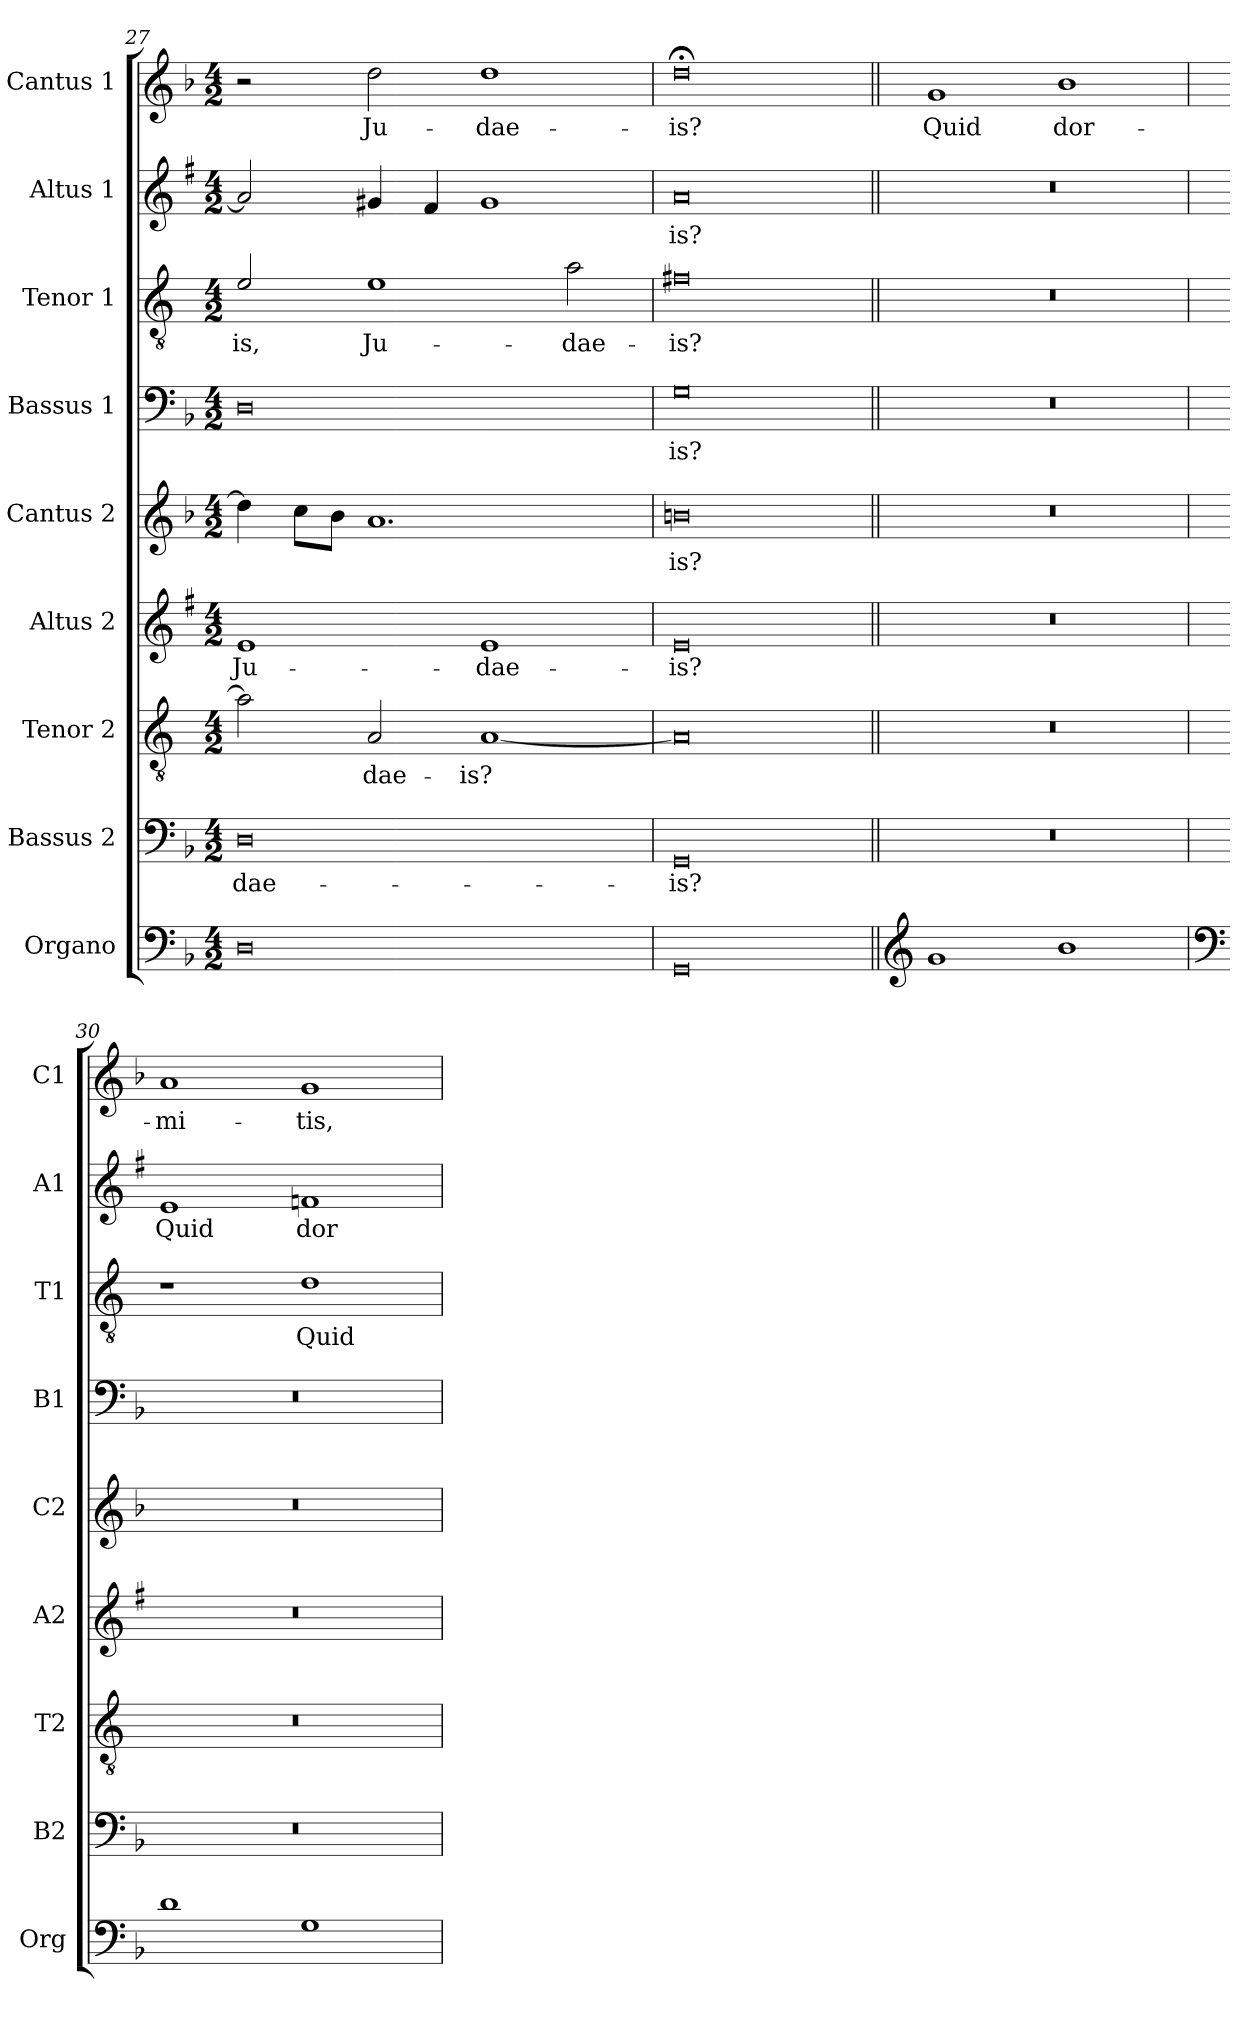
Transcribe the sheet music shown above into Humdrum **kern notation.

**kern	**kern	**text	**kern	**text	**kern	**text	**kern	**text	**kern	**text	**kern	**text	**kern	**text	**kern	**text
*part9	*part8	*part8	*part7	*part7	*part6	*part6	*part5	*part5	*part4	*part4	*part3	*part3	*part2	*part2	*part1	*part1
*staff9	*staff8	*staff8	*staff7	*staff7	*staff6	*staff6	*staff5	*staff5	*staff4	*staff4	*staff3	*staff3	*staff2	*staff2	*staff1	*staff1
*I"Organo	*I"Bassus 2	*	*I"Tenor 2	*	*I"Altus 2	*	*I"Cantus 2	*	*I"Bassus 1	*	*I"Tenor 1	*	*I"Altus 1	*	*I"Cantus 1	*
*I'Org	*I'B2	*	*I'T2	*	*I'A2	*	*I'C2	*	*I'B1	*	*I'T1	*	*I'A1	*	*I'C1	*
*clefF4	*clefF4	*	*clefGv2	*	*clefG2	*	*clefG2	*	*clefF4	*	*clefGv2	*	*clefG2	*	*clefG2	*
*	*	*	*ITrd4c7	*	*ITrd1c2	*	*	*	*	*	*ITrd4c7	*	*ITrd1c2	*	*	*
*k[b-]	*k[b-]	*	*k[b-]	*	*k[b-]	*	*k[b-]	*	*k[b-]	*	*k[b-]	*	*k[b-]	*	*k[b-]	*
*F:	*F:	*	*F:	*	*F:	*	*F:	*	*F:	*	*F:	*	*F:	*	*F:	*
*M4/2	*M4/2	*	*M4/2	*	*M4/2	*	*M4/2	*	*M4/2	*	*M4/2	*	*M4/2	*	*M4/2	*
=27	=27	=27	=27	=27	=27	=27	=27	=27	=27	=27	=27	=27	=27	=27	=27	=27
!	!	!LO:LY:b	!	!	!	!LO:LY:b	!	!	!	!	!	!LO:LY:b	!	!	!	!
0D	0D	-dae-	2d\]	.	1d	Ju-	4dd\]	.	0D	.	2A/	-is,	2g/]	.	2r	.
.	.	.	.	.	.	.	8cc\L	.	.	.	.	.	.	.	.	.
.	.	.	.	.	.	.	8b-\J	.	.	.	.	.	.	.	.	.
!	!	!	!	!LO:LY:b	!	!	!	!	!	!	!	!LO:LY:b	!	!	!	!LO:LY:b
.	.	.	2D/	-dae-	.	.	1.a	.	.	.	1A	Ju-	4f#X/	.	2dd\	Ju-
.	.	.	.	.	.	.	.	.	.	.	.	.	4e/	.	.	.
!	!	!	!	!LO:LY:b	!	!LO:LY:b	!	!	!	!	!	!	!	!	!	!LO:LY:b
.	.	.	[1D	-is?	1d	-dae-	.	.	.	.	.	.	1f#	.	1dd	-dae-
!	!	!	!	!	!	!	!	!	!	!	!	!LO:LY:b	!	!	!	!
.	.	.	.	.	.	.	.	.	.	.	2d\	-dae-	.	.	.	.
=28	=28	=28	=28	=28	=28	=28	=28	=28	=28	=28	=28	=28	=28	=28	=28	=28
!	!	!LO:LY:b	!	!	!	!LO:LY:b	!	!LO:LY:b	!	!LO:LY:b	!	!LO:LY:b	!	!LO:LY:b	!	!LO:LY:b
0GG	0GG	-is?	0D]	.	0d	-is?	0bn	-is?	0G	-is?	0Bn	-is?	0g	-is?	0dd;<	-is?
!!LO:LB:g=z
=29||	=29||	=29||	=29||	=29||	=29||	=29||	=29||	=29||	=29||	=29||	=29||	=29||	=29||	=29||	=29||	=29||
*clefG2	*	*	*	*	*	*	*	*	*	*	*	*	*	*	*	*
!	!	!	!	!	!	!	!	!	!	!	!	!	!	!	!	!LO:LY:b
1g	0r	.	0r	.	0r	.	0r	.	0r	.	0r	.	0r	.	1g	Quid
!	!	!	!	!	!	!	!	!	!	!	!	!	!	!	!	!LO:LY:b
1b-	.	.	.	.	.	.	.	.	.	.	.	.	.	.	1b-	dor-
=30	=30	=30	=30	=30	=30	=30	=30	=30	=30	=30	=30	=30	=30	=30	=30	=30
*clefF4	*	*	*	*	*	*	*	*	*	*	*	*	*	*	*	*
!	!	!	!	!	!	!	!	!	!	!	!	!	!	!LO:LY:b	!	!LO:LY:b
1d	0r	.	0r	.	0r	.	0r	.	0r	.	1r	.	1d	Quid	1a	-mi-
!	!	!	!	!	!	!	!	!	!	!	!	!LO:LY:b	!	!LO:LY:b	!	!LO:LY:b
1G	.	.	.	.	.	.	.	.	.	.	1G	Quid	1e-X	dor-	1g	-tis,
=	=	=	=	=	=	=	=	=	=	=	=	=	=	=	=	=
*-	*-	*-	*-	*-	*-	*-	*-	*-	*-	*-	*-	*-	*-	*-	*-	*-
